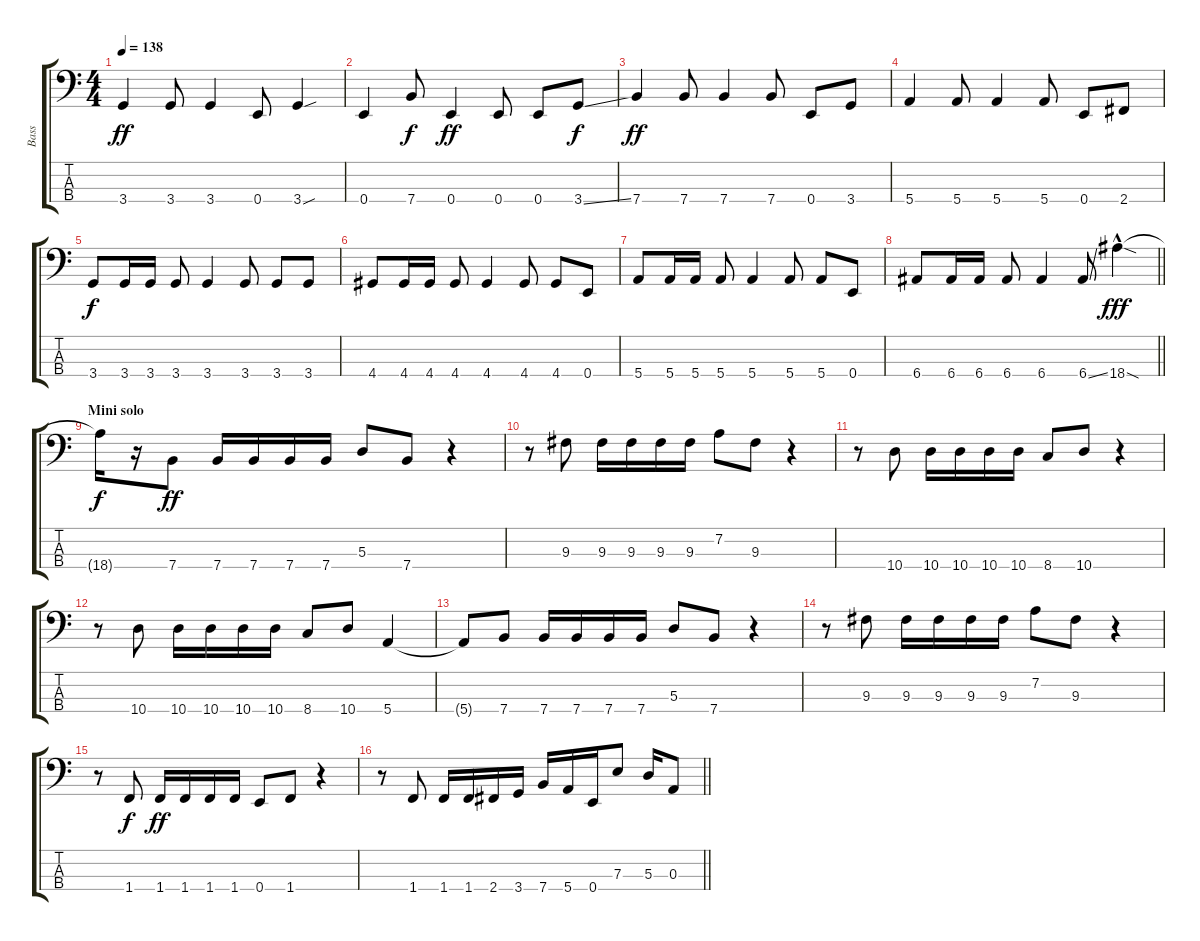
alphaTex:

\track ("Bass" "Bass") {instrument electricbassfinger}
\staff {score tabs}
\tuning (G2 D2 A1 E1) {hide}
\ts (4 4)
\tempo 138
\clef f4
\ks c
3.4.4{dy ff} 3.4.8 3.4.4 0.4.8 3.4{sou}.4 |
0.4.4 7.4.8{dy f} 0.4.4{dy ff} 0.4.8 0.4.8 3.4{ss}.8{dy f} |
7.4.4{dy ff} 7.4.8 7.4.4 7.4.8 0.4.8 3.4.8 |
5.4.4 5.4.8 5.4.4 5.4.8 0.4.8 2.4.8 |
3.4.8{dy f} 3.4.16 3.4.16 3.4.8 3.4.4 3.4.8 3.4.8 3.4.8 |
4.4.8 4.4.16 4.4.16 4.4.8 4.4.4 4.4.8 4.4.8 0.4.8 |
5.4.8 5.4.16 5.4.16 5.4.8 5.4.4 5.4.8 5.4.8 0.4.8 |
\barLineRight lightlight
6.4.8 6.4.16 6.4.16 6.4.8 6.4.4 6.4{ss}.8 18.4{sod hac}.4{dy fff} |
\section ("" "Mini solo")
18.4{t}.16{dy f} r.16 7.4.8{dy ff} 7.4.16 7.4.16 7.4.16 7.4.16 5.3.8 7.4.8 r.4 |
r.8 9.3.8 9.3.16 9.3.16 9.3.16 9.3.16 7.2.8 9.3.8 r.4 |
r.8 10.4.8 10.4.16 10.4.16 10.4.16 10.4.16 8.4.8 10.4.8 r.4 |
r.8 10.4.8 10.4.16 10.4.16 10.4.16 10.4.16 8.4.8 10.4.8 5.4.4 |
5.4{t}.8 7.4.8 7.4.16 7.4.16 7.4.16 7.4.16 5.3.8 7.4.8 r.4 |
r.8 9.3.8 9.3.16 9.3.16 9.3.16 9.3.16 7.2.8 9.3.8 r.4 |
r.8 1.4.8{dy f} 1.4.16{dy ff} 1.4.16 1.4.16 1.4.16 0.4.8 1.4.8 r.4 |
\barLineRight lightlight
r.8 1.4.8 1.4.16 1.4.16 2.4.16 3.4.16 7.4.16 5.4.16 0.4.16 7.3.8 5.3.16 0.3.8
